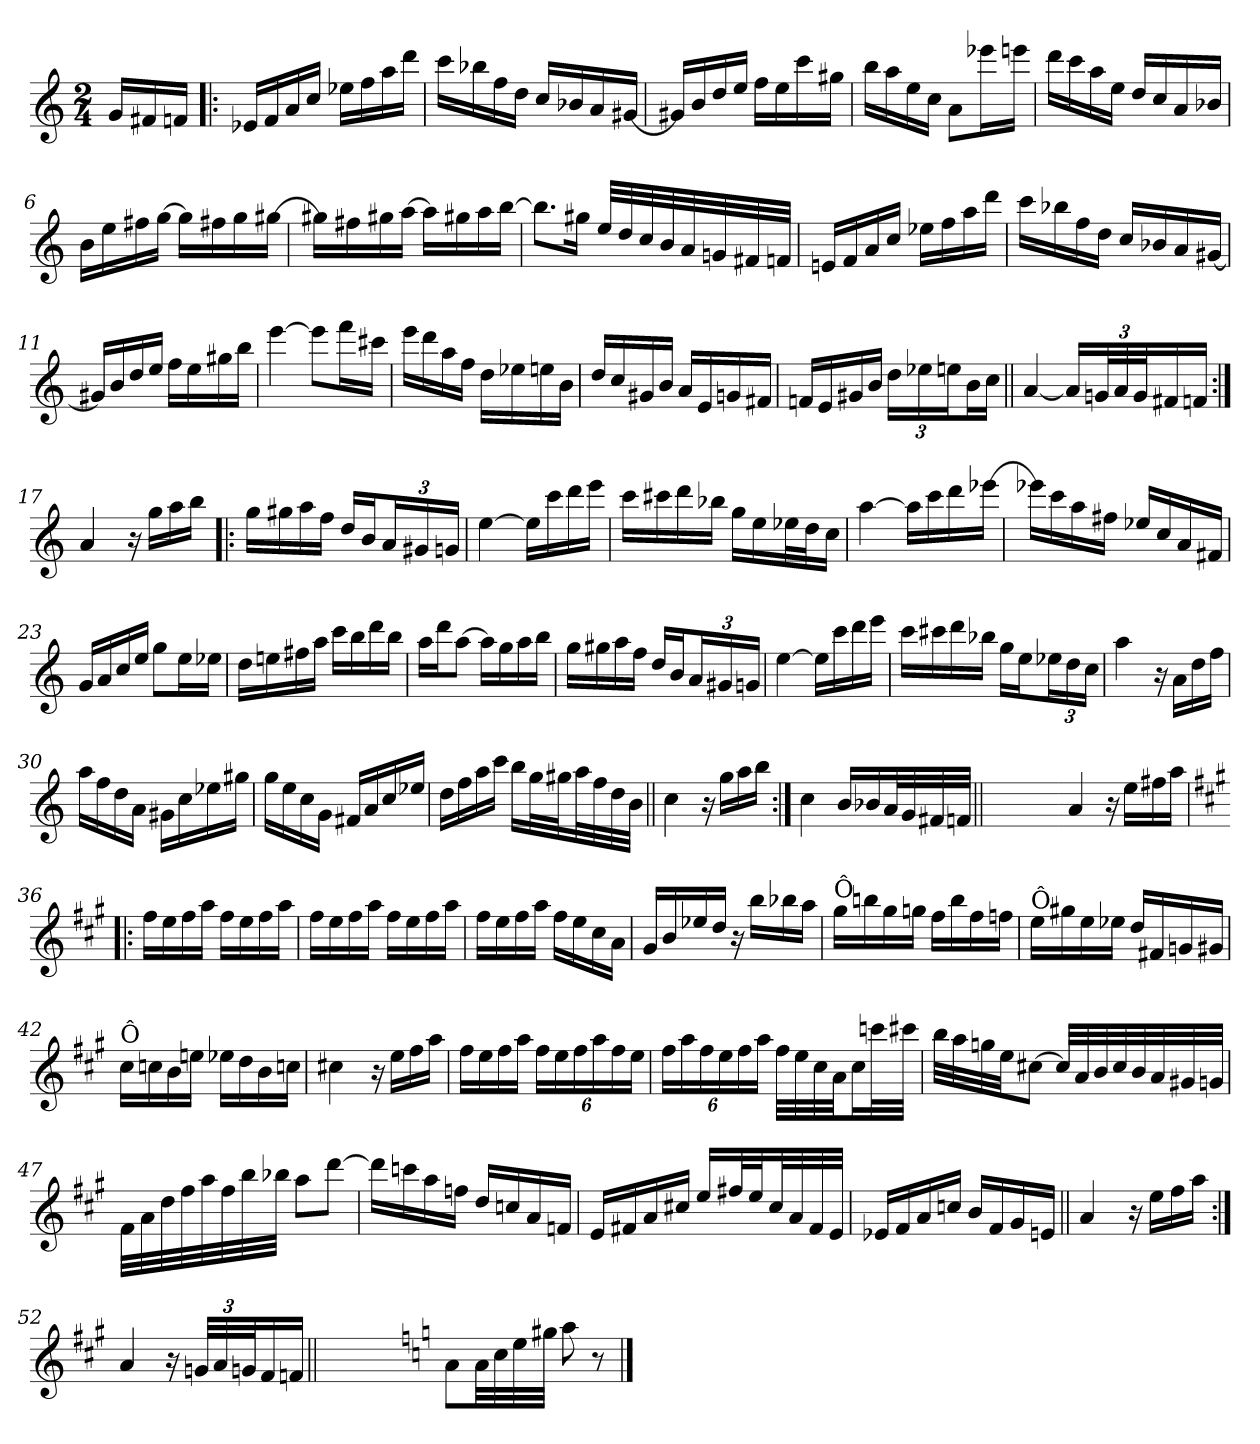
**kern
*part1
*staff1
*clefG2
*k[]
*C:
*M2/4
=
16g/LL
16f#X/
16fn/JJ
=1!|:
16e-/LL
16f/
16a/
16cc/JJ
16ee-X\LL
16ff\
16aa\
16ddd\JJ
=2
16ccc\LL
16bb-X\
16ff\
16dd\JJ
16cc/LL
16b-X/
16a/
[16g#X/JJ
=3
16g#X/LL]
16b/
16dd/
16ee/JJ
16ff\LL
16ee\
16ccc\
16gg#X\JJ
=4
16bb\LL
16aa\
16ee\
16cc\JJ
8a\L
16eee-X\L
16eeen\JJ
!!LO:LB:g=z
=5
16ddd\LL
16ccc\
16aa\
16ee\JJ
16dd/LL
16cc/
16a/
16b-X/JJ
=6
16b\LL
16ee\
16ff#X\
[16gg\JJ
16gg\LL]
16ff#X\
16gg\
[16gg#X\JJ
=7
16gg#X\LL]
16ff#X\
16gg#X\
[16aa\JJ
16aa\LL]
16gg#X\
16aa\
[16bb\JJ
=8
8.bb\L]
16gg#X\Jk
32ee/LLL
32dd/
32cc/
32b/
32a/
32gn/
32f#X/
32fn/JJJ
!!LO:LB:g=z
=9
16en/LL
16f/
16a/
16cc/JJ
16ee-X\LL
16ff\
16aa\
16ddd\JJ
=10
16ccc\LL
16bb-X\
16ff\
16dd\JJ
16cc/LL
16b-X/
16a/
[16g#X/JJ
=11
16g#X/LL]
16b/
16dd/
16ee/JJ
16ff\LL
16ee\
16gg#X\
16bb\JJ
=12
[4eee\
8eee\L]
16fff\L
16ccc#X\JJ
!!LO:LB:g=z
=13
16eee\LL
16ddd\
16aa\
16ff\JJ
16dd\LL
16ee-X\
16een\
16b\JJ
=14
16dd/LL
16cc/
16g#X/
16b/JJ
16a/LL
16e/
16gn/
16f#X/JJ
=15
16fn/LL
16e/
16g#X/
16b/JJ
24dd\LL
24ee-X\
24een\J
16b\L
16cc\JJ
=16||
[4a/
16a/LL]
48gn/L
48a/
48g/J
16f#X/
16fn/JJ
!!LO:LB:g=z
=17:|!
4a/
16r
16gg\LL
16aa\
16bb\JJ
=18!|:
16gg\LL
16gg#X\
16aa\
16ff\JJ
16dd/LL
16b/J
24a/L
24g#X/
24gn/JJ
=19
[4ee\
16ee\LL]
16ccc\
16ddd\
16eee\JJ
=20
16ccc\LL
16ccc#X\
16ddd\
16bb-X\JJ
16gg\LL
16ee\
32ee-X\L
32dd\J
16cc\JJ
!!LO:LB:g=z
=21
[4aa\
16aa\LL]
16ccc\
16ddd\
[16eee-X\JJ
=22
16eee-X\LL]
16ccc\
16aa\
16ff#X\JJ
16ee-X/LL
16cc/
16a/
16f#X/JJ
=23
16g/LL
16a/
16cc/
16ee/JJ
8gg\L
16ee\L
16ee-X\JJ
=24
16dd\LL
16een\
16ff#X\
16aa\JJ
16ccc\LL
16bb\
16ddd\
16bb\JJ
!!LO:LB:g=z
=25
16aa\LL
16ddd\J
[8aa\J
16aa\LL]
16gg\
16aa\
16bb\JJ
=26
16gg\LL
16gg#X\
16aa\
16ff\JJ
16dd/LL
16b/J
24a/L
24g#X/
24gn/JJ
=27
[4ee\
16ee\LL]
16ccc\
16ddd\
16eee\JJ
=28
16ccc\LL
16ccc#X\
16ddd\
16bb-X\JJ
16gg\LL
16ee\J
24ee-X\L
24dd\
24cc\JJ
!!LO:LB:g=z
=29
4aa\
16r
16a\LL
16dd\
16ff\JJ
=30
16aa\LL
16ff\
16dd\
16a\JJ
16g#X\LL
16cc\
16ee-X\
16gg#X\JJ
=31
16gg\LL
16ee\
16cc\
16g\JJ
16f#X/LL
16a/
16cc/
16ee-X/JJ
=32
16dd\LL
16ff\
16aa\
16ccc\JJ
16bb\LL
32gg\L
32gg#X\J
32aa\L
32ff\
32dd\
32b\JJJ
!!LO:LB:g=z
=33||
4cc\
16r
16gg\LL
16aa\
16bb\JJ
=34:|!
4cc\
16b/LL
16b-X/
32a/L
32g/
32f#X/
32fn/JJJ
=34X341||
2ryy
!!LO:PB:g=z
=35-
4a/
16r
16ee\LL
16ff#X\
16aa\JJ
=36!|:
*k[f#c#g#]
*A:
16ff#\LL
16ee\
16ff#\
16aa\JJ
16ff#\LL
16ee\
16ff#\
16aa\JJ
=37
16ff#\LL
16ee\
16ff#\
16aa\JJ
16ff#\LL
16ee\
16ff#\
16aa\JJ
=38
16ff#\LL
16ee\
16ff#\
16aa\JJ
16ff#\LL
16ee\
16cc#\
16a\JJ
=39
16g#/LL
16b/
16ee-X/
16dd/JJ
16r
16bb\LL
16bb-X\
16aa\JJ
!!LO:LB:g=z
=40
!LO:TX:a:t=Ô
16gg#\LL
16bbn\
16gg#\
16ggn\JJ
16ff#\LL
16bb\
16ff#\
16ffn\JJ
=41
!LO:TX:a:t=Ô
16ee\LL
16gg#X\
16ee\
16ee-X\JJ
16dd/LL
16f#X/
16gn/
16g#X/JJ
=42
!LO:TX:a:t=Ô
16cc#\LL
16ccn\
16b\
16een\JJ
16ee-X\LL
16dd\
16b\
16ccn\JJ
=43
4cc#X\
16r
16ee\LL
16ff#\
16aa\JJ
!!LO:LB:g=z
=44
16ff#\LL
16ee\
16ff#\
16aa\JJ
24ff#\LL
24ee\
24ff#\
24aa\
24ff#\
24ee\JJ
=45
24ff#\LL
24aa\
24ff#\
24ee\
24ff#\
24aa\JJ
32ff#\LLL
32ee\
32cc#\
32a\JJ
16cc#\L
32cccn\L
32ccc#X\JJJ
=46
32bb\LLL
32aa\
32ggn\
32ee\JJ
[8cc#X\J
32cc#/LLL]
32a/
32b/
32cc#/
32b/
32a/
32g#X/
32gn/JJJ
!!LO:LB:g=z
=47
32f#\LLL
32a\
32dd\
32ff#\
32aa\
32ff#\
32bb\
32bb-X\JJJ
8aa\L
[8ddd\J
=48
16ddd\LL]
16cccn\
16aa\
16ffn\JJ
16dd/LL
16ccn/
16a/
16fn/JJ
=49
16e/LL
16f#X/
16a/
16cc#X/JJ
16ee/LL
32ff#X/L
32ee/J
32cc#/L
32a/
32f#/
32e/JJJ
!!LO:LB:g=z
=50
16e-X/LL
16f#/
16a/
16ccn/JJ
16b/LL
16f#/
16g#/
16en/JJ
=51||
4a/
16r
16ee\LL
16ff#\
16aa\JJ
=52:|!
4a/
16r
48gn/LLL
48a/
48gn/J
16f#/
16fn/JJ
=52X522||
2ryy
!!LO:LB:g=z
=53-
*k[]
*C:
8a\L
32a\LL
32cc\
32ee\
32gg#X\JJJ
8aa\
8r
==
*-
